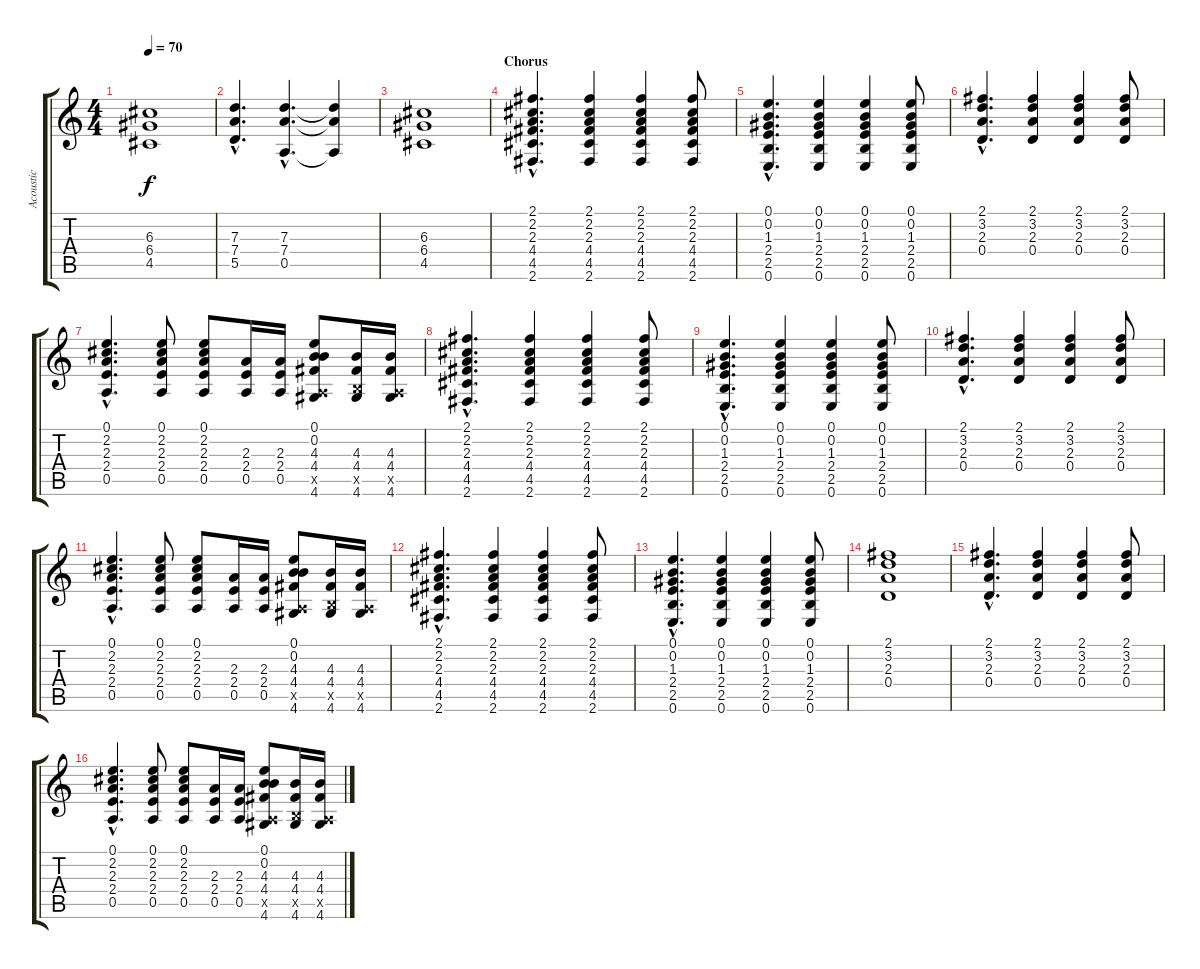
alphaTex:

\track ("Acoustic" "Acoustic") {instrument acousticguitarsteel}
\staff {score tabs}
\tuning (E4 B3 G3 D3 A2 E2) {hide}
\ts (4 4)
\tempo 70
\clef g2
\ks c
(6.3 6.4 4.5).1{dy f} |
(7.3{hac} 7.4{hac} 5.5{hac}).4{d} (7.3{hac} 7.4{hac} 0.5{hac}).4{d} (7.3{t} 7.4{t} 0.5{t}).4 |
(6.3 6.4 4.5).1 |
\section ("" "Chorus")
(2.1{hac} 2.2{hac} 2.3{hac} 4.4{hac} 4.5{hac} 2.6{hac}).4{d} (2.1 2.2 2.3 4.4 4.5 2.6).4 (2.1 2.2 2.3 4.4 4.5 2.6).4 (2.1 2.2 2.3 4.4 4.5 2.6).8 |
(0.1{hac} 0.2{hac} 1.3{hac} 2.4{hac} 2.5{hac} 0.6{hac}).4{d} (0.1 0.2 1.3 2.4 2.5 0.6).4 (0.1 0.2 1.3 2.4 2.5 0.6).4 (0.1 0.2 1.3 2.4 2.5 0.6).8 |
(2.1{hac} 3.2{hac} 2.3{hac} 0.4{hac}).4{d} (2.1 3.2 2.3 0.4).4 (2.1 3.2 2.3 0.4).4 (2.1 3.2 2.3 0.4).8 |
(0.1{hac} 2.2{hac} 2.3{hac} 2.4{hac} 0.5{hac}).4{d} (0.1 2.2 2.3 2.4 0.5).8 (0.1 2.2 2.3 2.4 0.5).8 (2.3 2.4 0.5).16 (2.3 2.4 0.5).16 (0.1 0.2 4.3 4.4 0.5{x} 4.6).8 (4.3 4.4 2.5{x} 4.6).16 (4.3 4.4 0.5{x} 4.6).16 |
(2.1{hac} 2.2{hac} 2.3{hac} 4.4{hac} 4.5{hac} 2.6{hac}).4{d} (2.1 2.2 2.3 4.4 4.5 2.6).4 (2.1 2.2 2.3 4.4 4.5 2.6).4 (2.1 2.2 2.3 4.4 4.5 2.6).8 |
(0.1{hac} 0.2{hac} 1.3{hac} 2.4{hac} 2.5{hac} 0.6{hac}).4{d} (0.1 0.2 1.3 2.4 2.5 0.6).4 (0.1 0.2 1.3 2.4 2.5 0.6).4 (0.1 0.2 1.3 2.4 2.5 0.6).8 |
(2.1{hac} 3.2{hac} 2.3{hac} 0.4{hac}).4{d} (2.1 3.2 2.3 0.4).4 (2.1 3.2 2.3 0.4).4 (2.1 3.2 2.3 0.4).8 |
(0.1{hac} 2.2{hac} 2.3{hac} 2.4{hac} 0.5{hac}).4{d} (0.1 2.2 2.3 2.4 0.5).8 (0.1 2.2 2.3 2.4 0.5).8 (2.3 2.4 0.5).16 (2.3 2.4 0.5).16 (0.1 0.2 4.3 4.4 0.5{x} 4.6).8 (4.3 4.4 2.5{x} 4.6).16 (4.3 4.4 0.5{x} 4.6).16 |
(2.1{hac} 2.2{hac} 2.3{hac} 4.4{hac} 4.5{hac} 2.6{hac}).4{d} (2.1 2.2 2.3 4.4 4.5 2.6).4 (2.1 2.2 2.3 4.4 4.5 2.6).4 (2.1 2.2 2.3 4.4 4.5 2.6).8 |
(0.1{hac} 0.2{hac} 1.3{hac} 2.4{hac} 2.5{hac} 0.6{hac}).4{d} (0.1 0.2 1.3 2.4 2.5 0.6).4 (0.1 0.2 1.3 2.4 2.5 0.6).4 (0.1 0.2 1.3 2.4 2.5 0.6).8 |
(2.1 3.2 2.3 0.4).1 |
(2.1{hac} 3.2{hac} 2.3{hac} 0.4{hac}).4{d} (2.1 3.2 2.3 0.4).4 (2.1 3.2 2.3 0.4).4 (2.1 3.2 2.3 0.4).8 |
(0.1{hac} 2.2{hac} 2.3{hac} 2.4{hac} 0.5{hac}).4{d} (0.1 2.2 2.3 2.4 0.5).8 (0.1 2.2 2.3 2.4 0.5).8 (2.3 2.4 0.5).16 (2.3 2.4 0.5).16 (0.1 0.2 4.3 4.4 0.5{x} 4.6).8 (4.3 4.4 2.5{x} 4.6).16 (4.3 4.4 0.5{x} 4.6).16
